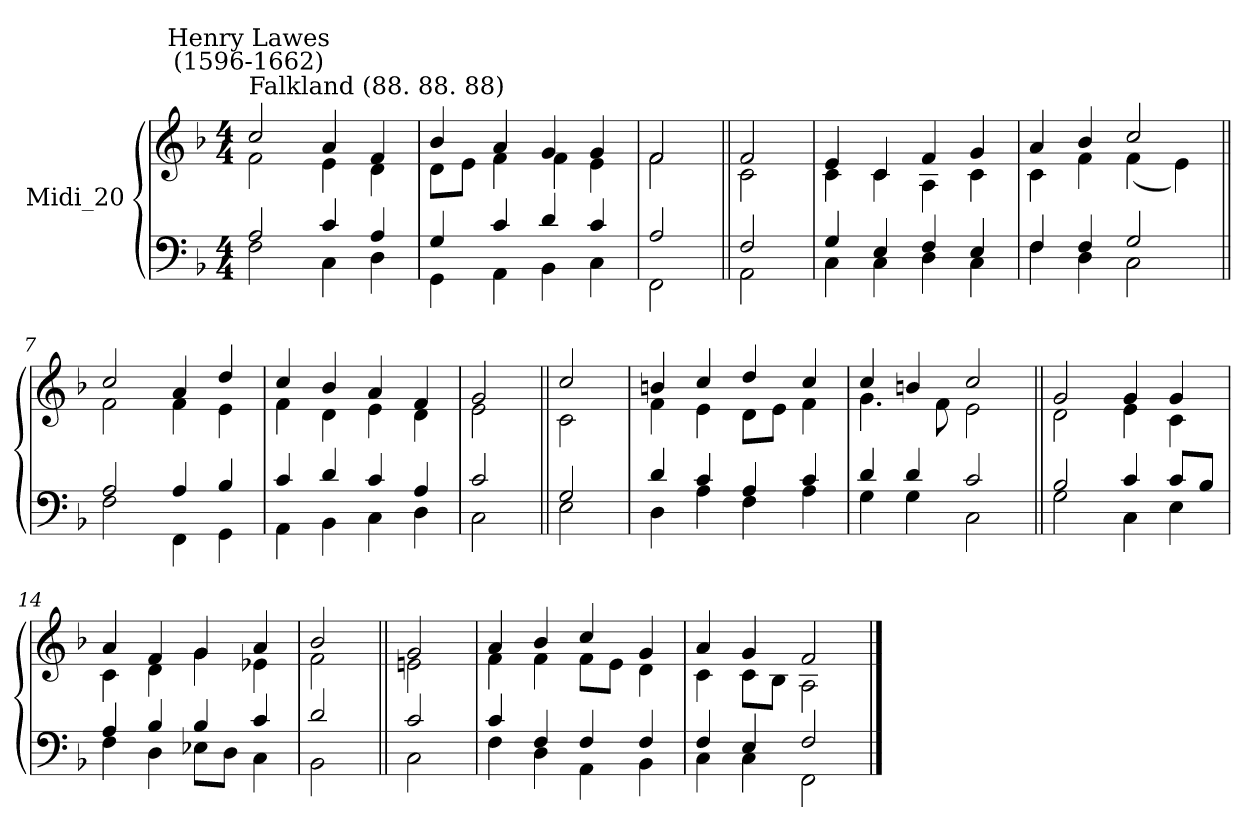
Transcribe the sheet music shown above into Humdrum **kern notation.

**kern	**kern
*part2	*part1
*staff2	*staff1
*I"Midi_20	*I"Midi_20
*clefF4	*clefG2
*k[b-]	*k[b-]
*F:	*F:
*M4/4	*M4/4
=1	=1
*^	*^
!	!	!LO:TX:a:t=Falkland (88. 88. 88)	!
!	!	!LO:TX:a:cj:t=Henry Lawes\n(1596-1662)	!
2A/	2F\	2cc/	2f\
4c/	4C\	4a/	4e\
4A/	4D\	4f/	4d\
=2	=2	=2	=2
4G/	4GG\	4b-/	8d\L
.	.	.	8e\J
4c/	4AA\	4a/	4f\
4d/	4BB-\	4g/	4f\
4c/	4C\	4g/	4e\
=3	=3	=3	=3
2A/	2FF\	2f/	2f\
=4||	=4||	=4||	=4||
2F/	2AA\	2f/	2c\
=5	=5	=5	=5
4G/	4C\	4e/	4c\
4E/	4C\	4c/	4c\
4F/	4D\	4f/	4A\
4E/	4C\	4g/	4c\
=6	=6	=6	=6
4F/	4F\	4a/	4c\
4F/	4D\	4b-/	4f\
2G/	2C\	2cc/	(<4f\
.	.	.	4e\)
=7||	=7||	=7||	=7||
2A/	2F\	2cc/	2f\
4A/	4FF\	4a/	4f\
4B-/	4GG\	4dd/	4e\
=8	=8	=8	=8
4c/	4AA\	4cc/	4f\
4d/	4BB-\	4b-/	4d\
4c/	4C\	4a/	4e\
4A/	4D\	4f/	4d\
=9	=9	=9	=9
2c/	2C\	2g/	2e\
!!LO:LB:g=z	!!
=10||	=10||	=10||	=10||
2G/	2E\	2cc/	2c\
=11	=11	=11	=11
4d/	4D\	4bn/	4f\
4c/	4A\	4cc/	4e\
4A/	4F\	4dd/	8d\L
.	.	.	8e\J
4c/	4A\	4cc/	4f\
=12	=12	=12	=12
4d/	4G\	4cc/	4.g\
4d/	4G\	4bn/	.
.	.	.	8f\
2c/	2C\	2cc/	2e\
=13||	=13||	=13||	=13||
2B-/	2G\	2g/	2d\
4c/	4C\	4g/	4e\
8c/L	4E\	4g/	4c\
8B-/J	.	.	.
=14	=14	=14	=14
4A/	4F\	4a/	4c\
4B-/	4D\	4f/	4d\
4B-/	8E-X\L	4g/	4g\
.	8D\J	.	.
4c/	4C\	4a/	4e-X\
=15	=15	=15	=15
2d/	2BB-\	2b-/	2f\
=16||	=16||	=16||	=16||
2c/	2C\	2g/	2en\
=17	=17	=17	=17
4c/	4F\	4a/	4f\
4F/	4D\	4b-/	4f\
4F/	4AA\	4cc/	8f\L
.	.	.	8e\J
4F/	4BB-\	4g/	4d\
=18	=18	=18	=18
4F/	4C\	4a/	4c\
4E/	4C\	4g/	8c\L
.	.	.	8B-\J
2F/	2FF\	2f/	2A\
*v	*v	*	*
*	*v	*v
==	==
*-	*-
